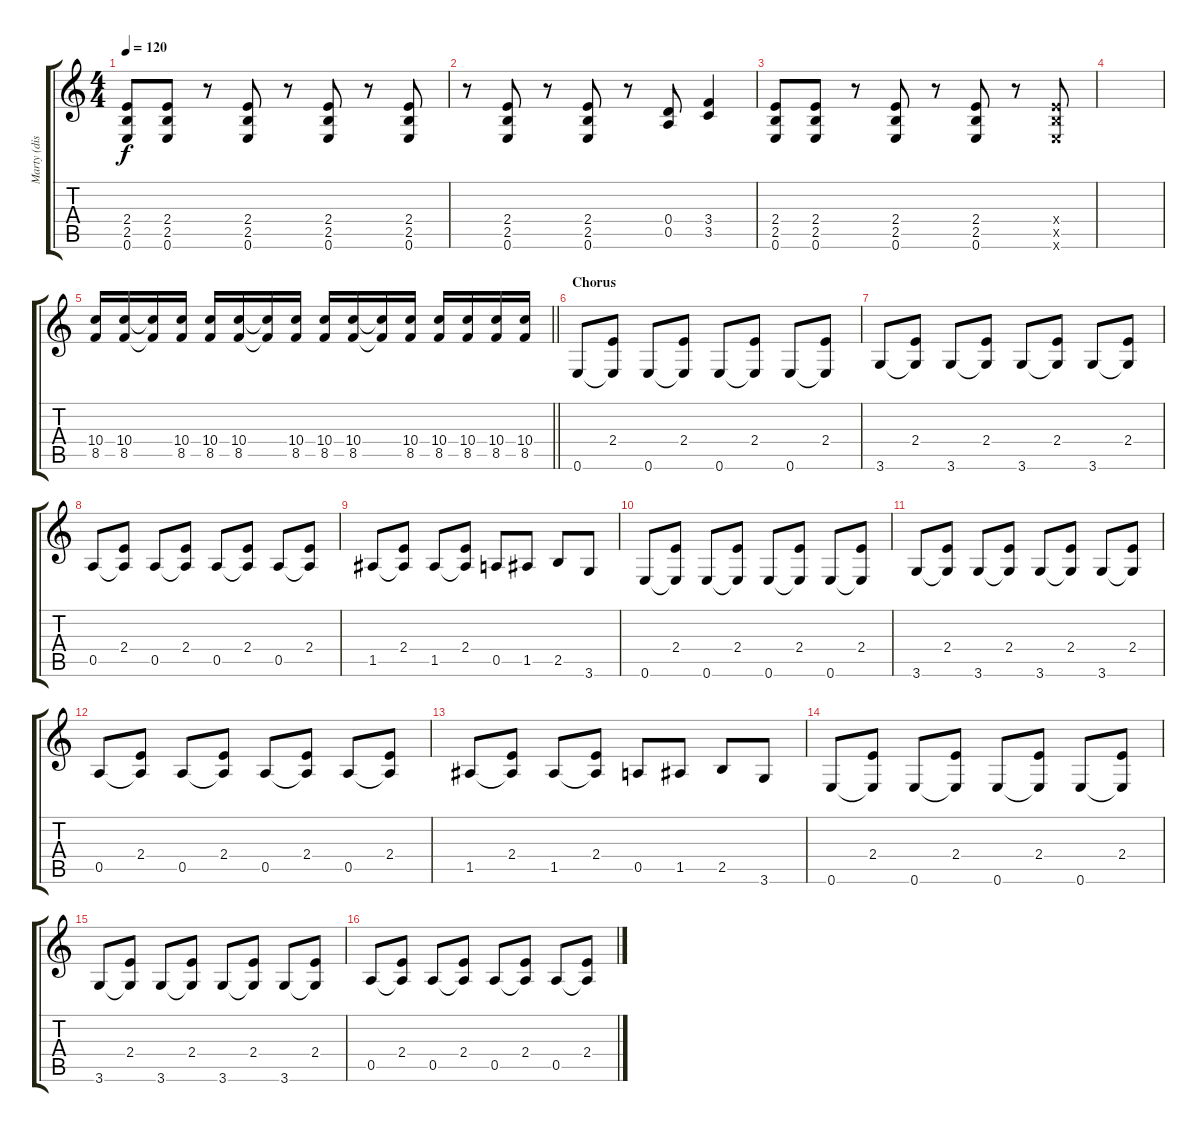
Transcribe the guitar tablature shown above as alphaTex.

\track ("Marty (distortion)" "Marty (dis") {instrument distortionguitar}
\staff {score tabs}
\tuning (E4 B3 G3 D3 A2 E2) {hide}
\ts (4 4)
\tempo 120
\clef g2
\ks c
(2.4 2.5 0.6).8{dy f} (2.4 2.5 0.6).8 r.8 (2.4 2.5 0.6).8 r.8 (2.4 2.5 0.6).8 r.8 (2.4 2.5 0.6).8 |
r.8 (2.4 2.5 0.6).8 r.8 (2.4 2.5 0.6).8 r.8 (0.4 0.5).8 (3.4 3.5).4 |
(2.4 2.5 0.6).8 (2.4 2.5 0.6).8 r.8 (2.4 2.5 0.6).8 r.8 (2.4 2.5 0.6).8 r.8 (2.4{x} 2.5{x} 0.6{x}).8 |
|
\barLineRight lightlight
(10.4 8.5).16 (10.4 8.5).16 (10.4{t} 8.5{t}).16 (10.4 8.5).16 (10.4 8.5).16 (10.4 8.5).16 (10.4{t} 8.5{t}).16 (10.4 8.5).16 (10.4 8.5).16 (10.4 8.5).16 (10.4{t} 8.5{t}).16 (10.4 8.5).16 (10.4 8.5).16 (10.4 8.5).16 (10.4 8.5).16 (10.4 8.5).16 |
\section ("" "Chorus")
0.6.8 (2.4 0.6{t}).8 0.6.8 (2.4 0.6{t}).8 0.6.8 (2.4 0.6{t}).8 0.6.8 (2.4 0.6{t}).8 |
3.6.8 (2.4 3.6{t}).8 3.6.8 (2.4 3.6{t}).8 3.6.8 (2.4 3.6{t}).8 3.6.8 (2.4 3.6{t}).8 |
0.5.8 (2.4 0.5{t}).8 0.5.8 (2.4 0.5{t}).8 0.5.8 (2.4 0.5{t}).8 0.5.8 (2.4 0.5{t}).8 |
1.5.8 (2.4 1.5{t}).8 1.5.8 (2.4 1.5{t}).8 0.5.8 1.5.8 2.5.8 3.6.8 |
0.6.8 (2.4 0.6{t}).8 0.6.8 (2.4 0.6{t}).8 0.6.8 (2.4 0.6{t}).8 0.6.8 (2.4 0.6{t}).8 |
3.6.8 (2.4 3.6{t}).8 3.6.8 (2.4 3.6{t}).8 3.6.8 (2.4 3.6{t}).8 3.6.8 (2.4 3.6{t}).8 |
0.5.8 (2.4 0.5{t}).8 0.5.8 (2.4 0.5{t}).8 0.5.8 (2.4 0.5{t}).8 0.5.8 (2.4 0.5{t}).8 |
1.5.8 (2.4 1.5{t}).8 1.5.8 (2.4 1.5{t}).8 0.5.8 1.5.8 2.5.8 3.6.8 |
0.6.8 (2.4 0.6{t}).8 0.6.8 (2.4 0.6{t}).8 0.6.8 (2.4 0.6{t}).8 0.6.8 (2.4 0.6{t}).8 |
3.6.8 (2.4 3.6{t}).8 3.6.8 (2.4 3.6{t}).8 3.6.8 (2.4 3.6{t}).8 3.6.8 (2.4 3.6{t}).8 |
0.5.8 (2.4 0.5{t}).8 0.5.8 (2.4 0.5{t}).8 0.5.8 (2.4 0.5{t}).8 0.5.8 (2.4 0.5{t}).8
